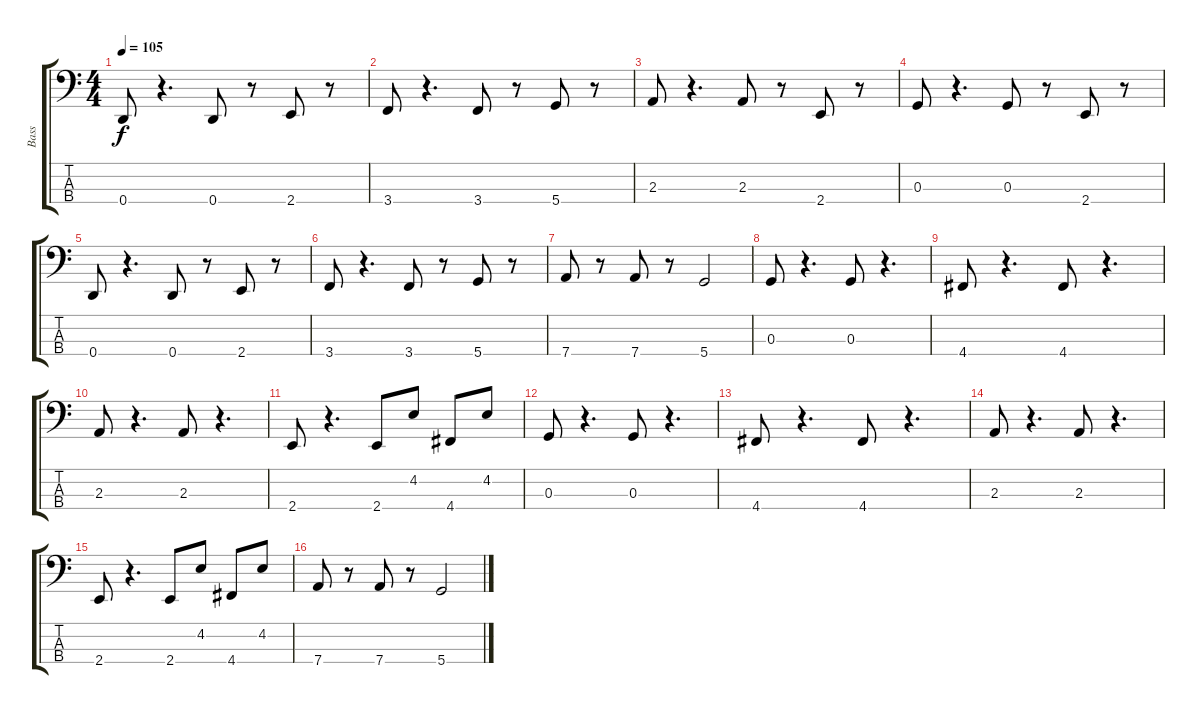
\track ("Bass" "Bass") {instrument electricbasspick}
\staff {score tabs}
\tuning (F2 C2 G1 D1) {hide}
\ts (4 4)
\tempo 105
\clef f4
\ks c
0.4.8{dy f} r.4{d} 0.4.8 r.8 2.4.8 r.8 |
3.4.8 r.4{d} 3.4.8 r.8 5.4.8 r.8 |
2.3.8 r.4{d} 2.3.8 r.8 2.4.8 r.8 |
0.3.8 r.4{d} 0.3.8 r.8 2.4.8 r.8 |
0.4.8 r.4{d} 0.4.8 r.8 2.4.8 r.8 |
3.4.8 r.4{d} 3.4.8 r.8 5.4.8 r.8 |
7.4.8 r.8 7.4.8 r.8 5.4.2 |
0.3.8 r.4{d} 0.3.8 r.4{d} |
4.4.8 r.4{d} 4.4.8 r.4{d} |
2.3.8 r.4{d} 2.3.8 r.4{d} |
2.4.8 r.4{d} 2.4.8 4.2.8 4.4.8 4.2.8 |
0.3.8 r.4{d} 0.3.8 r.4{d} |
4.4.8 r.4{d} 4.4.8 r.4{d} |
2.3.8 r.4{d} 2.3.8 r.4{d} |
2.4.8 r.4{d} 2.4.8 4.2.8 4.4.8 4.2.8 |
7.4.8 r.8 7.4.8 r.8 5.4.2
